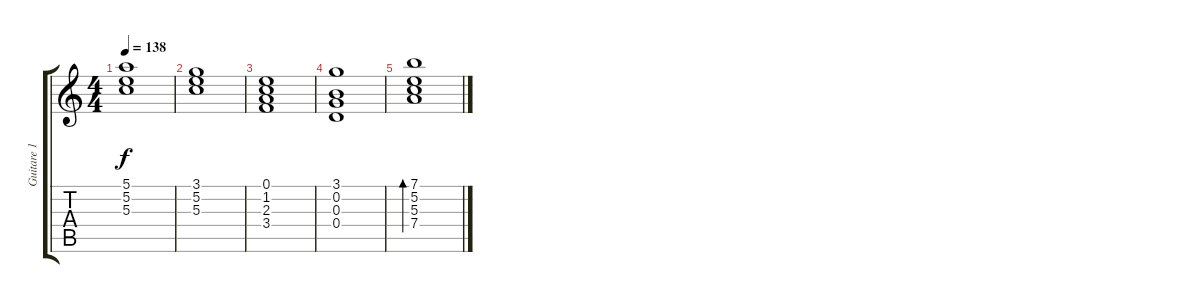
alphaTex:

\track ("Guitare 1" "Guitare 1") {instrument electricguitarjazz}
\staff {score tabs}
\tuning (E4 B3 G3 D3 A2 E2) {hide}
\ts (4 4)
\tempo 138
\clef g2
\ks c
(5.1 5.2 5.3).1{dy f} |
(3.1 5.2 5.3).1 |
(0.1 1.2 2.3 3.4).1 |
(3.1 0.2 0.3 0.4).1 |
(7.1 5.2 5.3 7.4).1{bd 240}
